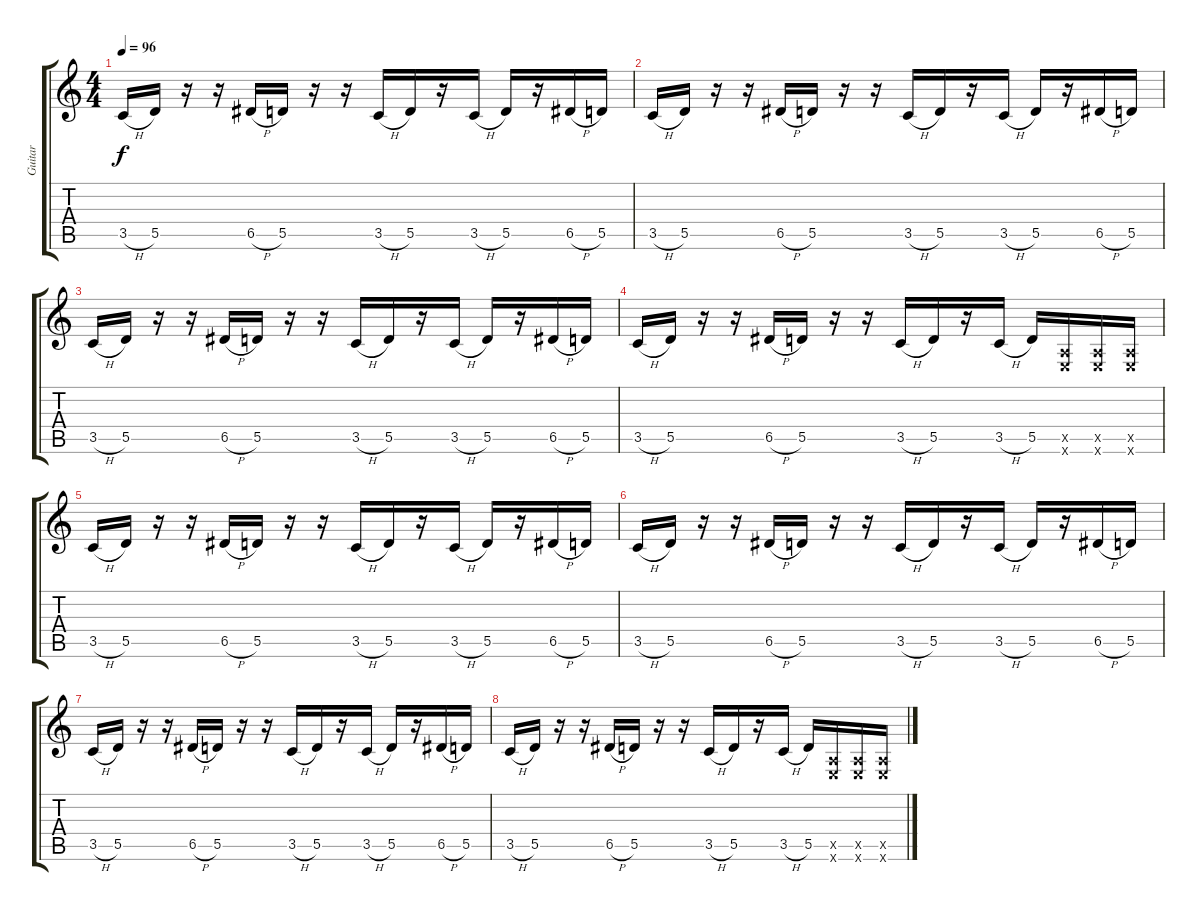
\track ("Guitar" "Guitar") {instrument distortionguitar}
\staff {score tabs}
\tuning (E4 B3 G3 D3 A2 E2) {hide}
\ts (4 4)
\tempo 96
\clef g2
\ks c
3.5{h}.16{dy f} 5.5.16 r.16 r.16 6.5{h}.16 5.5.16 r.16 r.16 3.5{h}.16 5.5.16 r.16 3.5{h}.16 5.5.16 r.16 6.5{h}.16 5.5.16 |
3.5{h}.16 5.5.16 r.16 r.16 6.5{h}.16 5.5.16 r.16 r.16 3.5{h}.16 5.5.16 r.16 3.5{h}.16 5.5.16 r.16 6.5{h}.16 5.5.16 |
3.5{h}.16 5.5.16 r.16 r.16 6.5{h}.16 5.5.16 r.16 r.16 3.5{h}.16 5.5.16 r.16 3.5{h}.16 5.5.16 r.16 6.5{h}.16 5.5.16 |
3.5{h}.16 5.5.16 r.16 r.16 6.5{h}.16 5.5.16 r.16 r.16 3.5{h}.16 5.5.16 r.16 3.5{h}.16 5.5.16 (0.5{x} 0.6{x}).16 (0.5{x} 0.6{x}).16 (0.5{x} 0.6{x}).16 |
3.5{h}.16 5.5.16 r.16 r.16 6.5{h}.16 5.5.16 r.16 r.16 3.5{h}.16 5.5.16 r.16 3.5{h}.16 5.5.16 r.16 6.5{h}.16 5.5.16 |
3.5{h}.16 5.5.16 r.16 r.16 6.5{h}.16 5.5.16 r.16 r.16 3.5{h}.16 5.5.16 r.16 3.5{h}.16 5.5.16 r.16 6.5{h}.16 5.5.16 |
3.5{h}.16 5.5.16 r.16 r.16 6.5{h}.16 5.5.16 r.16 r.16 3.5{h}.16 5.5.16 r.16 3.5{h}.16 5.5.16 r.16 6.5{h}.16 5.5.16 |
3.5{h}.16 5.5.16 r.16 r.16 6.5{h}.16 5.5.16 r.16 r.16 3.5{h}.16 5.5.16 r.16 3.5{h}.16 5.5.16 (0.5{x} 0.6{x}).16 (0.5{x} 0.6{x}).16 (0.5{x} 0.6{x}).16
